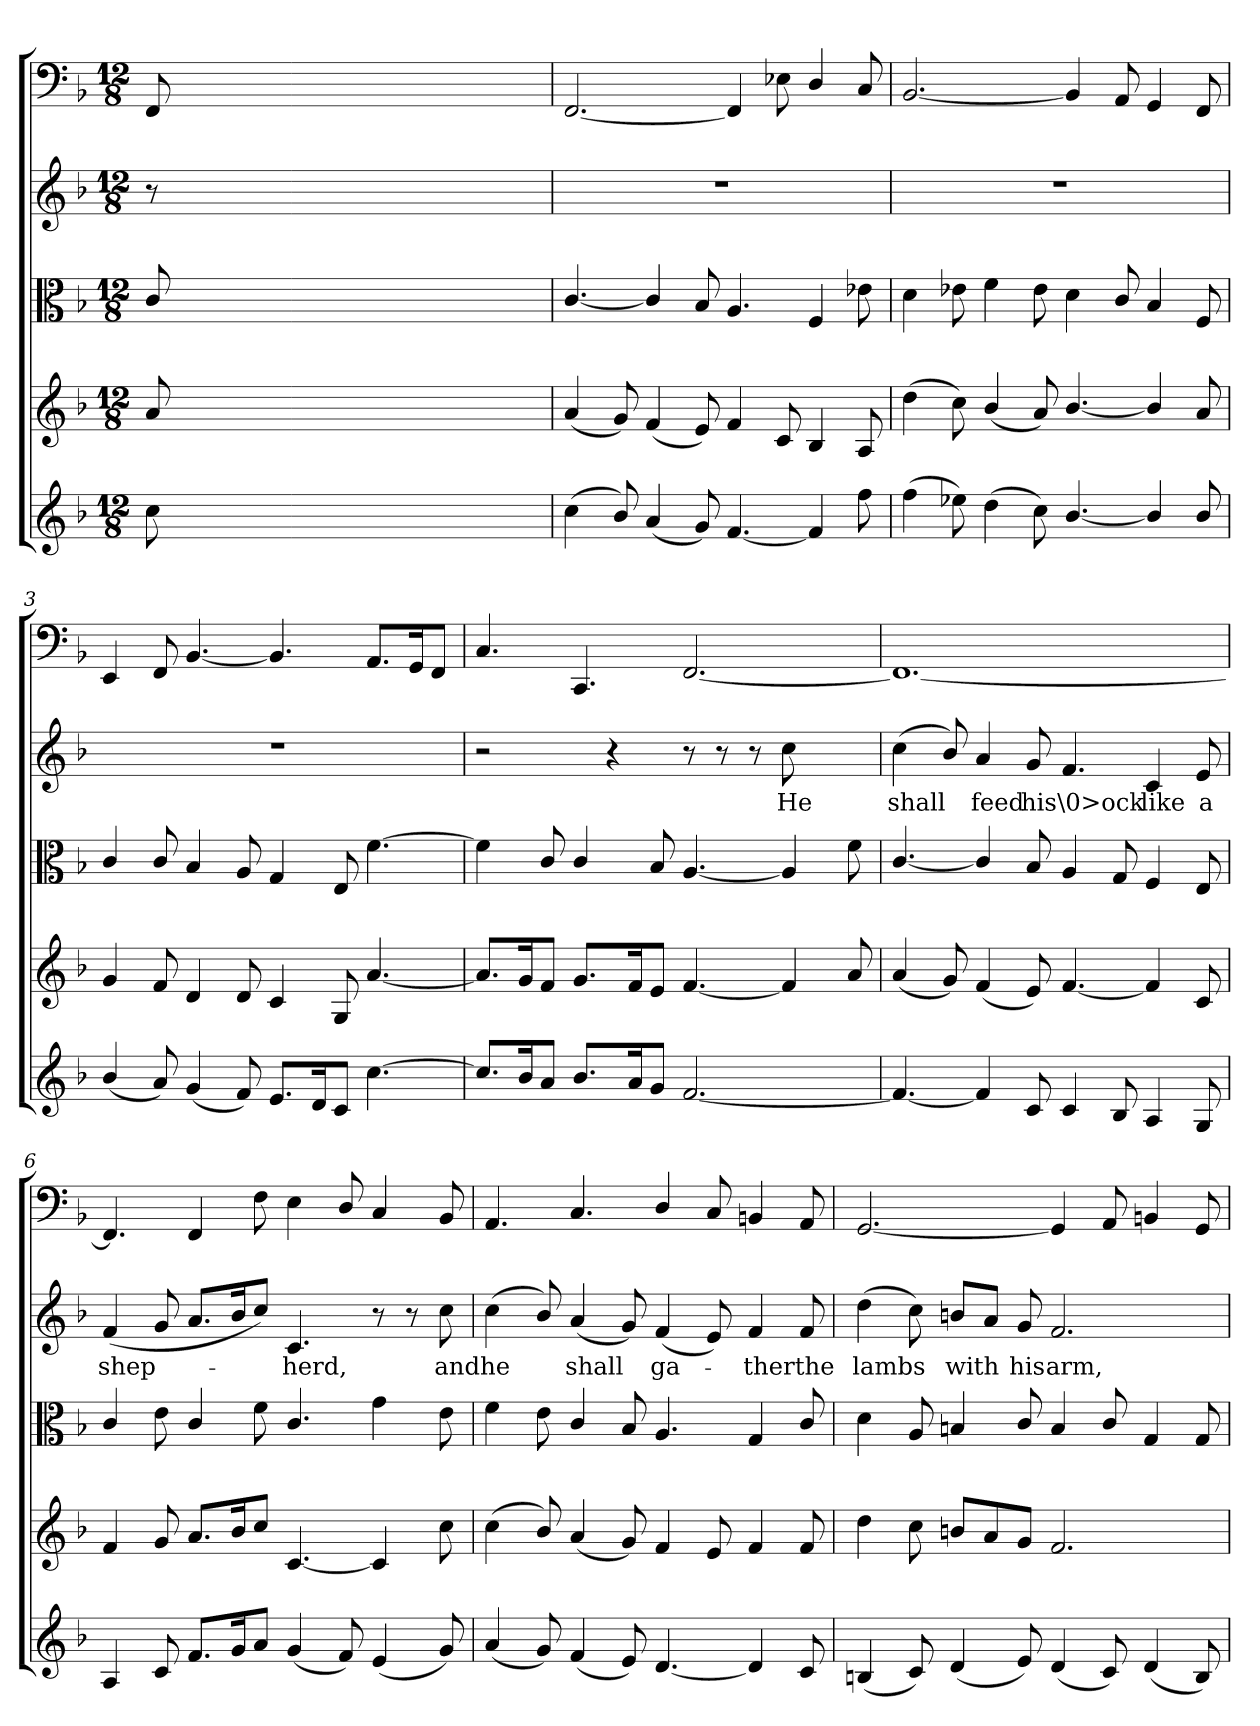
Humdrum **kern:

**kern	**kern	**kern	**kern	**text	**kern
*part5	*part4	*part3	*part2	*part2	*part1
*staff5	*staff4	*staff3	*staff2	*staff2	*staff1
*clefG2	*clefG2	*clefC3	*clefG2	*	*clefF4
*k[b-]	*k[b-]	*k[b-]	*k[b-]	*	*k[b-]
*F:	*F:	*F:	*F:	*	*F:
*M12/8	*M12/8	*M12/8	*M12/8	*	*M12/8
=	=	=	=	=	=
8cc\	8a/	8c/	8r	.	8FF/
2ryy	2ryy	2ryy	2ryy	.	2ryy
16ryy	16ryy	16ryy	16ryy	.	16ryy
16ryy	16ryy	16ryy	16ryy	.	16ryy
16ryy	16ryy	16ryy	16ryy	.	16ryy
16ryy	16ryy	16ryy	16ryy	.	16ryy
16ryy	16ryy	16ryy	16ryy	.	16ryy
16ryy	16ryy	16ryy	16ryy	.	16ryy
16ryy	16ryy	16ryy	16ryy	.	16ryy
16ryy	16ryy	16ryy	16ryy	.	16ryy
16ryy	16ryy	16ryy	16ryy	.	16ryy
16ryy	16ryy	16ryy	16ryy	.	16ryy
16ryy	16ryy	16ryy	16ryy	.	16ryy
16ryy	16ryy	16ryy	16ryy	.	16ryy
16ryy	16ryy	16ryy	16ryy	.	16ryy
16ryy	16ryy	16ryy	16ryy	.	16ryy
=1	=1	=1	=1	=1	=1
(4cc\	(4a/	[4.c/	1.r	.	[2.FF/
8b-/)	8g/)	.	.	.	.
(4a/	(4f/	4c/]	.	.	.
8g/)	8e/)	8B-/	.	.	.
[4.f/	4f/	4.A/	.	.	4FF/]
.	8c/	.	.	.	8E-X\
4f/]	4B-/	4F/	.	.	4D/
8ff\	8A/	8e-X\	.	.	8C/
=2	=2	=2	=2	=2	=2
(4ff\	(4dd\	4d\	1.r	.	[2.BB-/
8ee-X\)	8cc\)	8e-X\	.	.	.
(4dd\	(4b-/	4f\	.	.	.
8cc\)	8a/)	8e-\	.	.	.
[4.b-/	[4.b-/	4d\	.	.	4BB-/]
.	.	8c/	.	.	8AA/
4b-/]	4b-/]	4B-/	.	.	4GG/
8b-/	8a/	8F/	.	.	8FF/
=3	=3	=3	=3	=3	=3
(4b-/	4g/	4c/	1.r	.	4EE/
8a/)	8f/	8c/	.	.	8FF/
(4g/	4d/	4B-/	.	.	[4.BB-/
8f/)	8d/	8A/	.	.	.
8.e/L	4c/	4G/	.	.	4.BB-/]
16d/K	.	.	.	.	.
8c/J	8G/	8E/	.	.	.
[4.cc\	[4.a/	[4.f\	.	.	8.AA/L
.	.	.	.	.	16GG/K
.	.	.	.	.	8FF/J
=4	=4	=4	=4	=4	=4
8.cc/L]	8.a/L]	4f\]	2r	.	4.C/
16b-/K	16g/K	.	.	.	.
8a/J	8f/J	8c/	.	.	.
8.b-/L	8.g/L	4c/	.	.	4.CC/
.	.	.	4r	.	.
16a/K	16f/K	.	.	.	.
8g/J	8e/J	8B-/	.	.	.
[2.f/	[4.f/	[4.A/	8r	.	[2.FF/
.	.	.	8r	.	.
.	.	.	8r	.	.
.	4f/]	4A/]	8cc\	He	.
.	.	.	4ryy	.	.
.	8a/	8f\	.	.	.
=5	=5	=5	=5	=5	=5
4.f/_	(4a/	[4.c/	(4cc\	shall	1.FF/_
.	8g/)	.	8b-/)	.	.
4f/]	(4f/	4c/]	4a/	feed	.
8c/	8e/)	8B-/	8g/	his	.
4c/	[4.f/	4A/	4.f/	\0>ock	.
8B-/	.	8G/	.	.	.
4A/	4f/]	4F/	4c/	like	.
8G/	8c/	8E/	8e/	a	.
=6	=6	=6	=6	=6	=6
4A/	4f/	4c/	(4f/	shep-	4.FF/]
8c/	8g/	8e\	8g/	.	.
8.f/L	8.a/L	4c/	8.a/L	.	4FF/
16g/K	16b-/K	.	16b-/K	.	.
8a/J	8cc/J	8f\	8cc/J)	.	8F\
(4g/	[4.c/	4.c/	4.c/	-herd,	4E\
8f/)	.	.	.	.	8D/
(4e/	4c/]	4g\	8r	.	4C/
.	.	.	8r	.	.
8g/)	8cc\	8e\	8cc\	and	8BB-/
=7	=7	=7	=7	=7	=7
(4a/	(4cc\	4f\	(4cc\	he	4.AA/
8g/)	8b-/)	8e\	8b-/)	.	.
(4f/	(4a/	4c/	(4a/	shall	4.C/
8e/)	8g/)	8B-/	8g/)	.	.
[4.d/	4f/	4.A/	(4f/	ga-	4D/
.	8e/	.	8e/)	.	8C/
4d/]	4f/	4G/	4f/	-ther	4BBn/
8c/	8f/	8c/	8f/	the	8AA/
=8	=8	=8	=8	=8	=8
(4Bn/	4dd\	4d\	(4dd\	lambs	[2.GG/
8c/)	8cc\	8A/	8cc\)	.	.
(4d/	8bn/L	4Bn/	8bn/L	with	.
.	8a/	.	8a/J	.	.
8e/)	8g/J	8c/	8g/	his	.
(4d/	2.f/	4B/	2.f/	arm,	4GG/]
8c/)	.	8c/	.	.	8AA/
(4d/	.	4G/	.	.	4BBn/
8B/)	.	8G/	.	.	8GG/
=	=	=	=	=	=
*-	*-	*-	*-	*-	*-
